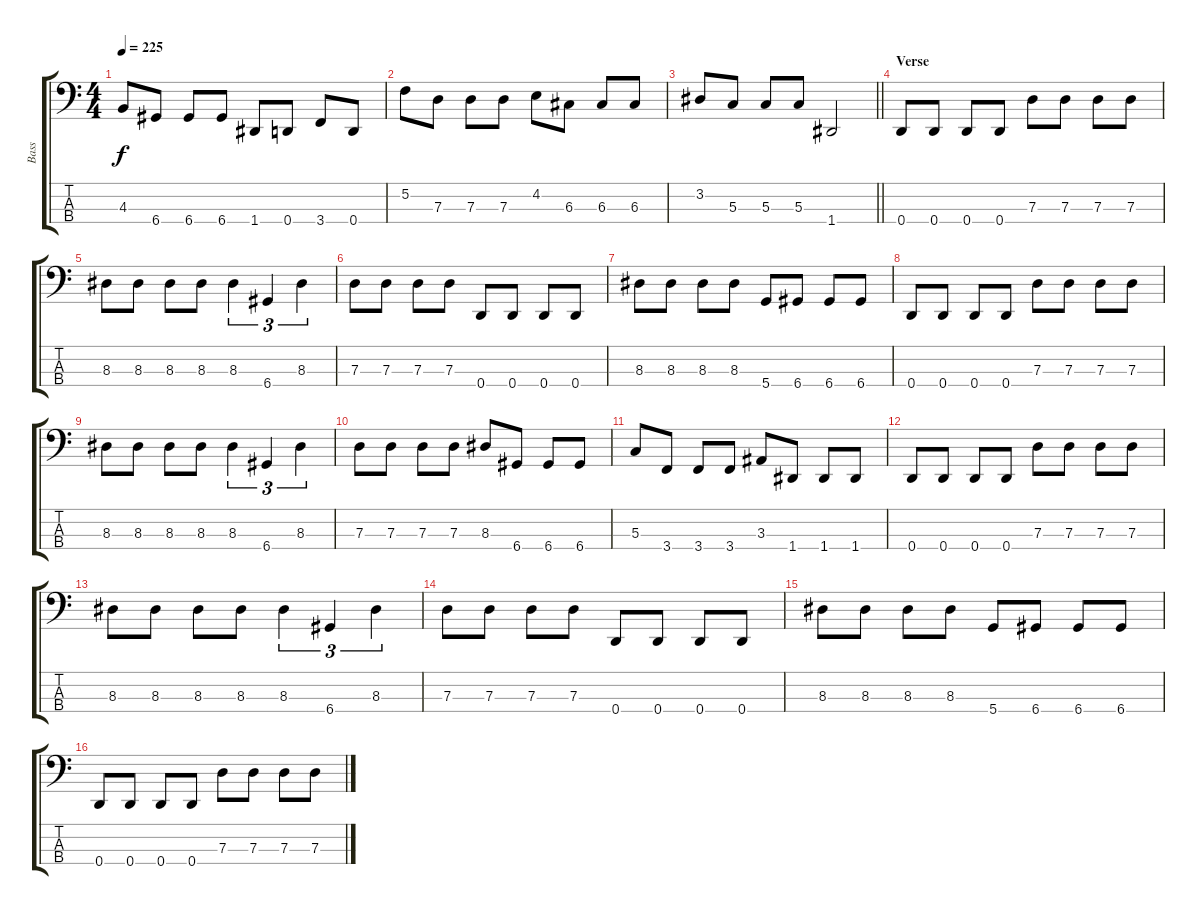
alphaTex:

\track ("Bass" "Bass") {instrument electricbassfinger}
\staff {score tabs}
\tuning (F2 C2 G1 D1) {hide}
\ts (4 4)
\tempo 225
\clef f4
\ks c
4.3.8{dy f} 6.4.8 6.4.8 6.4.8 1.4.8 0.4.8 3.4.8 0.4.8 |
5.2.8 7.3.8 7.3.8 7.3.8 4.2.8 6.3.8 6.3.8 6.3.8 |
\barLineRight lightlight
3.2.8 5.3.8 5.3.8 5.3.8 1.4.2 |
\section ("" "Verse")
0.4.8 0.4.8 0.4.8 0.4.8 7.3.8 7.3.8 7.3.8 7.3.8 |
8.3.8 8.3.8 8.3.8 8.3.8 8.3.4{tu (3 2)} 6.4.4{tu (3 2)} 8.3.4{tu (3 2)} |
7.3.8 7.3.8 7.3.8 7.3.8 0.4.8 0.4.8 0.4.8 0.4.8 |
8.3.8 8.3.8 8.3.8 8.3.8 5.4.8 6.4.8 6.4.8 6.4.8 |
0.4.8 0.4.8 0.4.8 0.4.8 7.3.8 7.3.8 7.3.8 7.3.8 |
8.3.8 8.3.8 8.3.8 8.3.8 8.3.4{tu (3 2)} 6.4.4{tu (3 2)} 8.3.4{tu (3 2)} |
7.3.8 7.3.8 7.3.8 7.3.8 8.3.8 6.4.8 6.4.8 6.4.8 |
5.3.8 3.4.8 3.4.8 3.4.8 3.3.8 1.4.8 1.4.8 1.4.8 |
0.4.8 0.4.8 0.4.8 0.4.8 7.3.8 7.3.8 7.3.8 7.3.8 |
8.3.8 8.3.8 8.3.8 8.3.8 8.3.4{tu (3 2)} 6.4.4{tu (3 2)} 8.3.4{tu (3 2)} |
7.3.8 7.3.8 7.3.8 7.3.8 0.4.8 0.4.8 0.4.8 0.4.8 |
8.3.8 8.3.8 8.3.8 8.3.8 5.4.8 6.4.8 6.4.8 6.4.8 |
0.4.8 0.4.8 0.4.8 0.4.8 7.3.8 7.3.8 7.3.8 7.3.8
